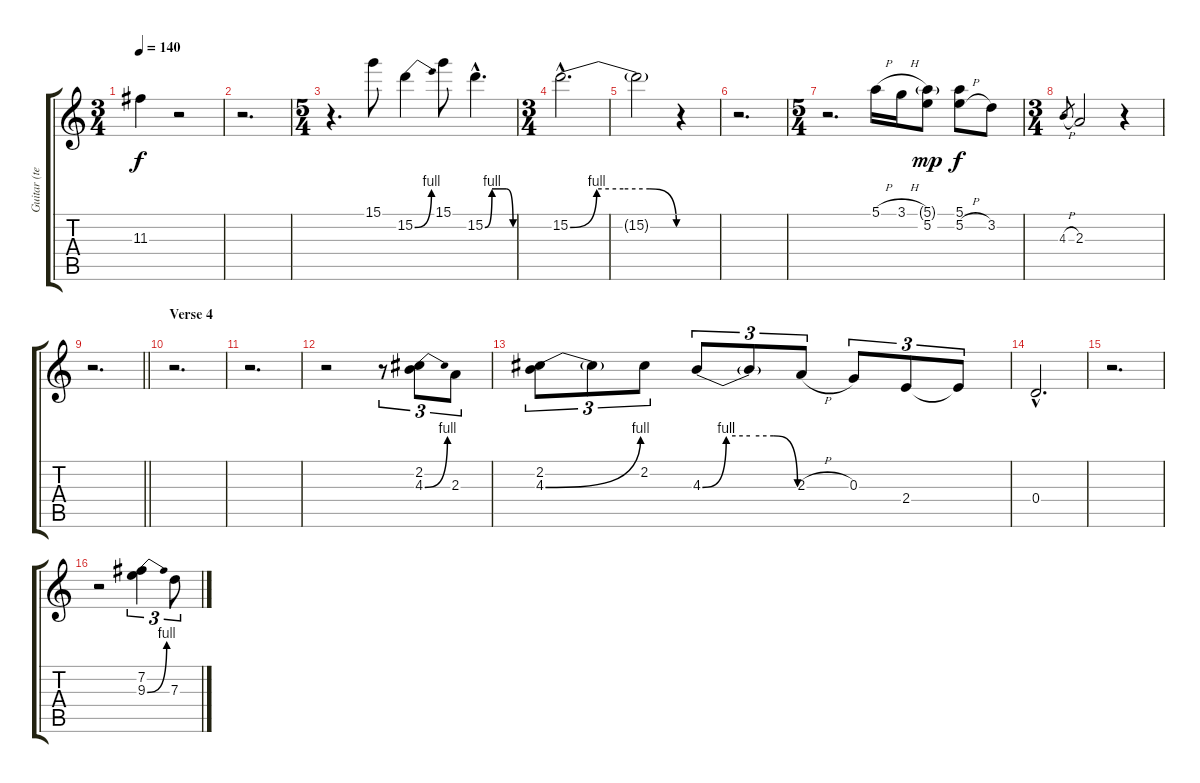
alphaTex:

\track ("Guitar (tele)" "Guitar (te") {instrument overdrivenguitar}
\staff {score tabs}
\tuning (E4 B3 G3 D3 A2 E2) {hide}
\ts (3 4)
\tempo 140
\clef g2
\ks c
11.3{t}.4{dy f} r.2 |
r.2{d} |
\ts (5 4)
r.4{d} 15.1.8 15.2{be (bend 0 0 60 4)}.4 15.1.8 15.2{be (custom 0 0 15 4 30 4 45 4 60 0) hac}.4{d} |
\ts (3 4)
15.2{be (custom 0 0 15 4 30 4 45 4 60 0) hac}.2{d} |
15.2{t}.2 r.4 |
r.2{d} |
\ts (5 4)
r.2{d} 5.1{h}.16 3.1{h}.16 (5.1{g} 5.2).8{dy mp} (5.1 5.2{h}).8{dy f} 3.2.8 |
\ts (3 4)
4.3{h}.8{gr} 2.3.2 r.4 |
\barLineRight lightlight
r.2{d} |
\section ("" "Verse 4")
r.2{d} |
r.2{d} |
r.2 r.8{tu (3 2)} (2.2 4.3{be (bend 0 0 60 4)}).8{tu (3 2)} 2.3.8{tu (3 2)} |
(2.2 4.3{be (bend 0 0 60 4)}).8{tu (3 2)} 4.3{t}.8{tu (3 2)} 2.2.8{tu (3 2)} 4.3{be (custom 0 0 15 4 30 4 45 4 60 0)}.8{tu (3 2)} 4.3{t}.8{tu (3 2)} 2.3{h}.8{tu (3 2)} 0.3.8{tu (3 2)} 2.4.8{tu (3 2)} 2.4{t}.8{tu (3 2)} |
0.4{hac}.2{d} |
r.2{d} |
r.2 (7.2 9.3{be (bend 0 0 60 4)}).4{tu (3 2)} 7.3.8{tu (3 2)}
